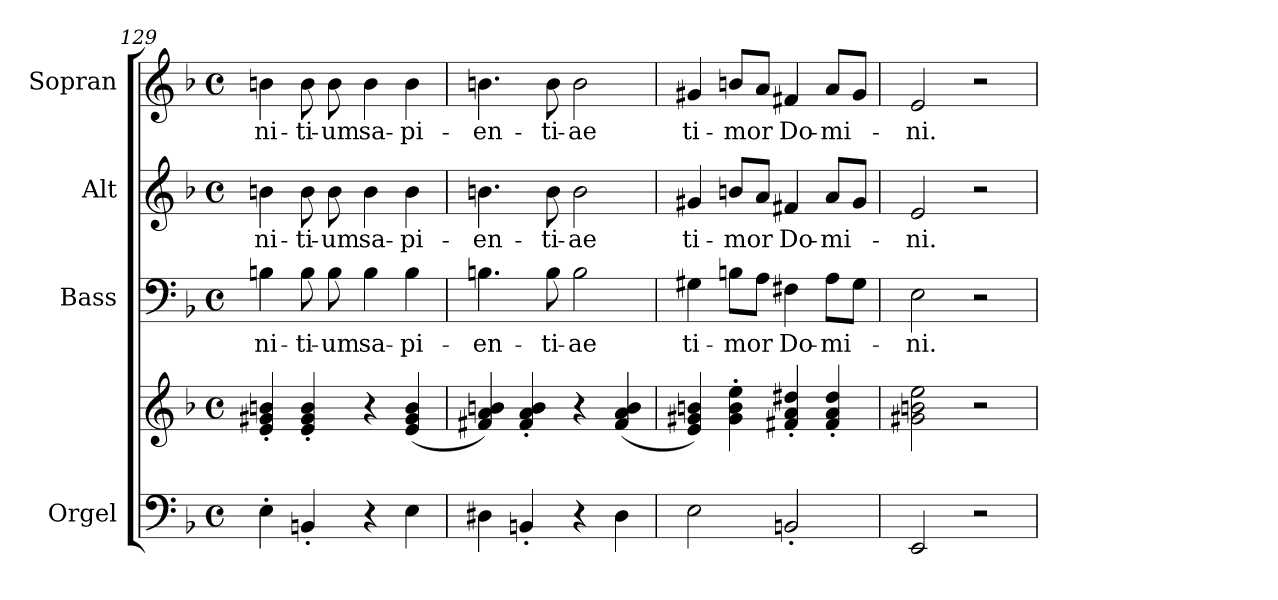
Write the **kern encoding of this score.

**kern	**kern	**kern	**text	**kern	**text	**kern	**text
*part4	*part4	*part3	*part3	*part2	*part2	*part1	*part1
*staff5	*staff4	*staff3	*staff3	*staff2	*staff2	*staff1	*staff1
*I"Orgel	*	*I"Bass	*	*I"Alt	*	*I"Sopran	*
*I'Org.	*	*I'B.	*	*I'A.	*	*I'S.	*
*clefF4	*clefG2	*clefF4	*	*clefG2	*	*clefG2	*
*k[b-]	*k[b-]	*k[b-]	*	*k[b-]	*	*k[b-]	*
*F:	*F:	*F:	*	*F:	*	*F:	*
*M4/4	*M4/4	*M4/4	*	*M4/4	*	*M4/4	*
*met(c)	*met(c)	*met(c)	*	*met(c)	*	*met(c)	*
=129	=129	=129	=129	=129	=129	=129	=129
!	!	!	!LO:LY:b	!	!LO:LY:b	!	!LO:LY:b
4E'>\	4e/'< 4g#X/'< 4bn/'<	4Bn\	-ni-	4bn\	-ni-	4bn\	-ni-
!	!	!	!LO:LY:b	!	!LO:LY:b	!	!LO:LY:b
4BBn'</	4e/'< 4g#/'< 4b/'<	8B\	-ti-	8b\	-ti-	8b\	-ti-
!	!	!	!LO:LY:b	!	!LO:LY:b	!	!LO:LY:b
.	.	8B\	-um	8b\	-um	8b\	-um
!	!	!	!LO:LY:b	!	!LO:LY:b	!	!LO:LY:b
4r	4r	4B\	sa-	4b\	sa-	4b\	sa-
!	!	!	!LO:LY:b	!	!LO:LY:b	!	!LO:LY:b
4E\	(<4e/ 4g#/ 4b/	4B\	-pi-	4b\	-pi-	4b\	-pi-
=130	=130	=130	=130	=130	=130	=130	=130
!	!	!	!LO:LY:b	!	!LO:LY:b	!	!LO:LY:b
4D#X\	4f#X/ 4a/ 4bn/)	4.Bn\	-en-	4.bn\	-en-	4.bn\	-en-
4BBn'</	4f#/'< 4a/'< 4b/'<	.	.	.	.	.	.
!	!	!	!LO:LY:b	!	!LO:LY:b	!	!LO:LY:b
.	.	8B\	-ti-	8b\	-ti-	8b\	-ti-
!	!	!	!LO:LY:b	!	!LO:LY:b	!	!LO:LY:b
4r	4r	2B\	-ae	2b\	-ae	2b\	-ae
4D#\	(<4f#/ 4a/ 4b/	.	.	.	.	.	.
=131	=131	=131	=131	=131	=131	=131	=131
!	!	!	!LO:LY:b	!	!LO:LY:b	!	!LO:LY:b
2E\	4e/ 4g#X/ 4bn/)	4G#X\	ti-	4g#X/	ti-	4g#X/	ti-
!	!	!	!LO:LY:b	!	!LO:LY:b	!	!LO:LY:b
.	4g#\'> 4b\'> 4ee\'>	8Bn\L	-mor	8bn/L	-mor	8bn/L	-mor
.	.	8A\J	.	8a/J	.	8a/J	.
!	!	!	!LO:LY:b	!	!LO:LY:b	!	!LO:LY:b
2BBn'</	4f#X/'< 4a/'< 4dd#X/'<	4F#X\	Do-	4f#X/	Do-	4f#X/	Do-
!	!	!	!LO:LY:b	!	!LO:LY:b	!	!LO:LY:b
.	4f#/'< 4a/'< 4dd#/'<	8A\L	-mi-	8a/L	-mi-	8a/L	-mi-
.	.	8G#\J	.	8g#/J	.	8g#/J	.
=132	=132	=132	=132	=132	=132	=132	=132
!	!	!	!LO:LY:b	!	!LO:LY:b	!	!LO:LY:b
2EE/	2g#X\ 2bn\ 2ee\	2E\	-ni.	2e/	-ni.	2e/	-ni.
2r	2r	2r	.	2r	.	2r	.
=	=	=	=	=	=	=	=
*-	*-	*-	*-	*-	*-	*-	*-
